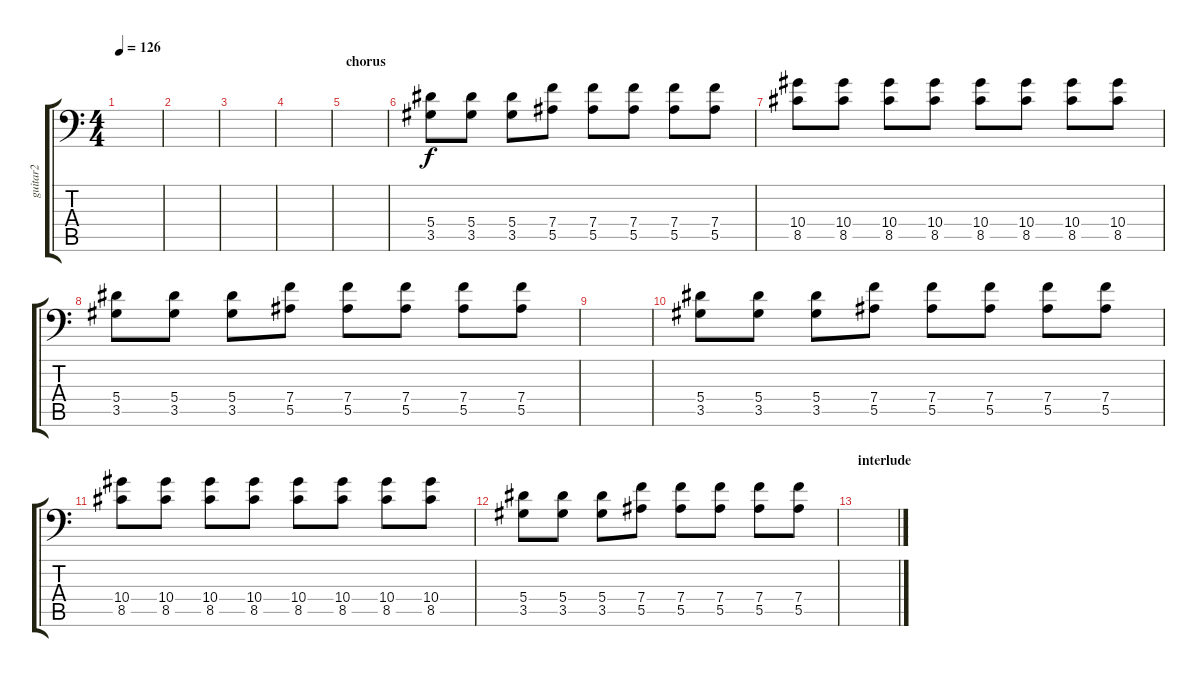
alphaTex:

\track ("guitar2" "guitar2") {instrument distortionguitar}
\staff {score tabs}
\tuning (C4 G3 Eb3 Bb2 F2 Bb1) {hide}
\ts (4 4)
\tempo 126
\clef f4
\ks c
|
|
|
|
\section ("" "chorus")
|
(5.4 3.5).8 (5.4 3.5).8 (5.4 3.5).8 (7.4 5.5).8 (7.4 5.5).8 (7.4 5.5).8 (7.4 5.5).8 (7.4 5.5).8 |
(10.4 8.5).8 (10.4 8.5).8 (10.4 8.5).8 (10.4 8.5).8 (10.4 8.5).8 (10.4 8.5).8 (10.4 8.5).8 (10.4 8.5).8 |
(5.4 3.5).8 (5.4 3.5).8 (5.4 3.5).8 (7.4 5.5).8 (7.4 5.5).8 (7.4 5.5).8 (7.4 5.5).8 (7.4 5.5).8 |
|
(5.4 3.5).8 (5.4 3.5).8 (5.4 3.5).8 (7.4 5.5).8 (7.4 5.5).8 (7.4 5.5).8 (7.4 5.5).8 (7.4 5.5).8 |
(10.4 8.5).8 (10.4 8.5).8 (10.4 8.5).8 (10.4 8.5).8 (10.4 8.5).8 (10.4 8.5).8 (10.4 8.5).8 (10.4 8.5).8 |
(5.4 3.5).8 (5.4 3.5).8 (5.4 3.5).8 (7.4 5.5).8 (7.4 5.5).8 (7.4 5.5).8 (7.4 5.5).8 (7.4 5.5).8 |
\section ("" "interlude")
